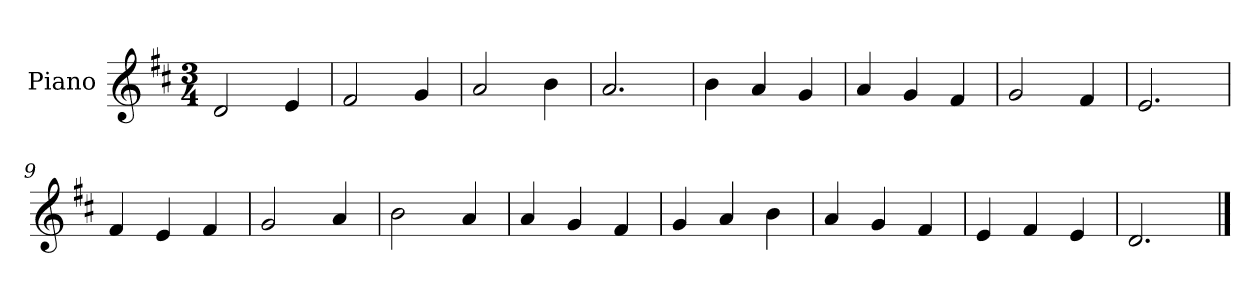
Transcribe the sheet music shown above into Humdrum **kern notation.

**kern
*part1
*staff1
*I"Piano
*I'Pno
*clefG2
*k[f#c#]
*M3/4
=1
2d/
4e/
=2
2f#/
4g/
=3
2a/
4b\
=4
2.a/
=5
4b\
4a/
4g/
=6
4a/
4g/
4f#/
=7
2g/
4f#/
=8
2.e/
=9
4f#/
4e/
4f#/
=10
2g/
4a/
=11
2b\
4a/
=12
4a/
4g/
4f#/
=13
4g/
4a/
4b\
=14
4a/
4g/
4f#/
=15
4e/
4f#/
4e/
=16
2.d/
==
*-
